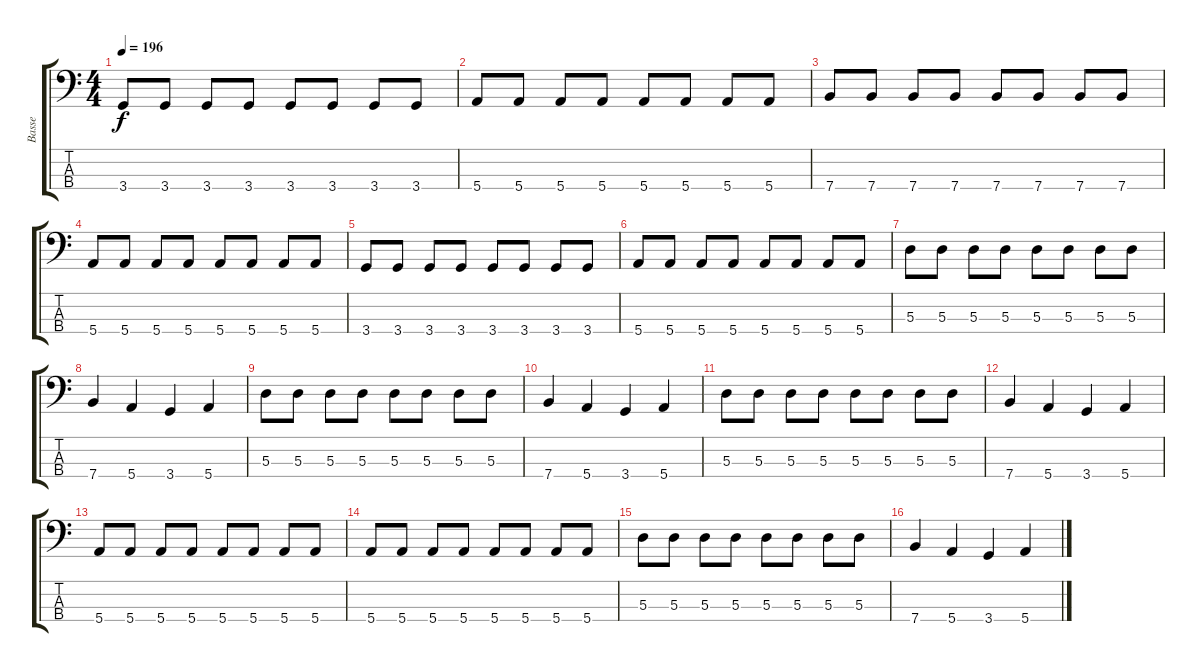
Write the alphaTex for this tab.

\track ("Basse" "Basse") {instrument electricbassfinger}
\staff {score tabs}
\tuning (G2 D2 A1 E1) {hide}
\ts (4 4)
\tempo 196
\clef f4
\ks c
3.4.8{dy f} 3.4.8 3.4.8 3.4.8 3.4.8 3.4.8 3.4.8 3.4.8 |
5.4.8 5.4.8 5.4.8 5.4.8 5.4.8 5.4.8 5.4.8 5.4.8 |
7.4.8 7.4.8 7.4.8 7.4.8 7.4.8 7.4.8 7.4.8 7.4.8 |
5.4.8 5.4.8 5.4.8 5.4.8 5.4.8 5.4.8 5.4.8 5.4.8 |
3.4.8 3.4.8 3.4.8 3.4.8 3.4.8 3.4.8 3.4.8 3.4.8 |
5.4.8 5.4.8 5.4.8 5.4.8 5.4.8 5.4.8 5.4.8 5.4.8 |
5.3.8 5.3.8 5.3.8 5.3.8 5.3.8 5.3.8 5.3.8 5.3.8 |
7.4.4 5.4.4 3.4.4 5.4.4 |
5.3.8 5.3.8 5.3.8 5.3.8 5.3.8 5.3.8 5.3.8 5.3.8 |
7.4.4 5.4.4 3.4.4 5.4.4 |
5.3.8 5.3.8 5.3.8 5.3.8 5.3.8 5.3.8 5.3.8 5.3.8 |
7.4.4 5.4.4 3.4.4 5.4.4 |
5.4.8 5.4.8 5.4.8 5.4.8 5.4.8 5.4.8 5.4.8 5.4.8 |
5.4.8 5.4.8 5.4.8 5.4.8 5.4.8 5.4.8 5.4.8 5.4.8 |
5.3.8 5.3.8 5.3.8 5.3.8 5.3.8 5.3.8 5.3.8 5.3.8 |
7.4.4 5.4.4 3.4.4 5.4.4
